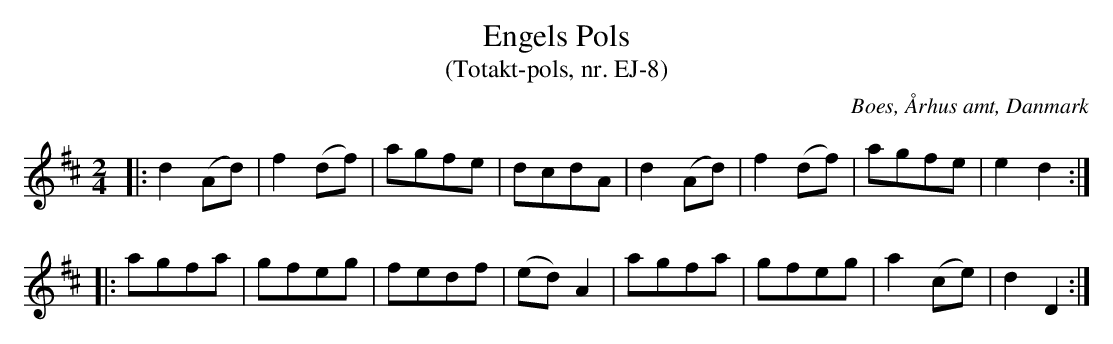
X:1EJ-8
T:Engels Pols
T:(Totakt-pols, nr. EJ-8)
O:Boes, Århus amt, Danmark
M:2/4
L:1/8
K:D
|: d2 (Ad) | f2 (df) | agfe | dcdA | d2 (Ad) | f2 (df) | agfe | e2 d2 :|
|: agfa | gfeg | fedf | (ed) A2 | agfa | gfeg | a2 (ce) | d2 D2 :|
